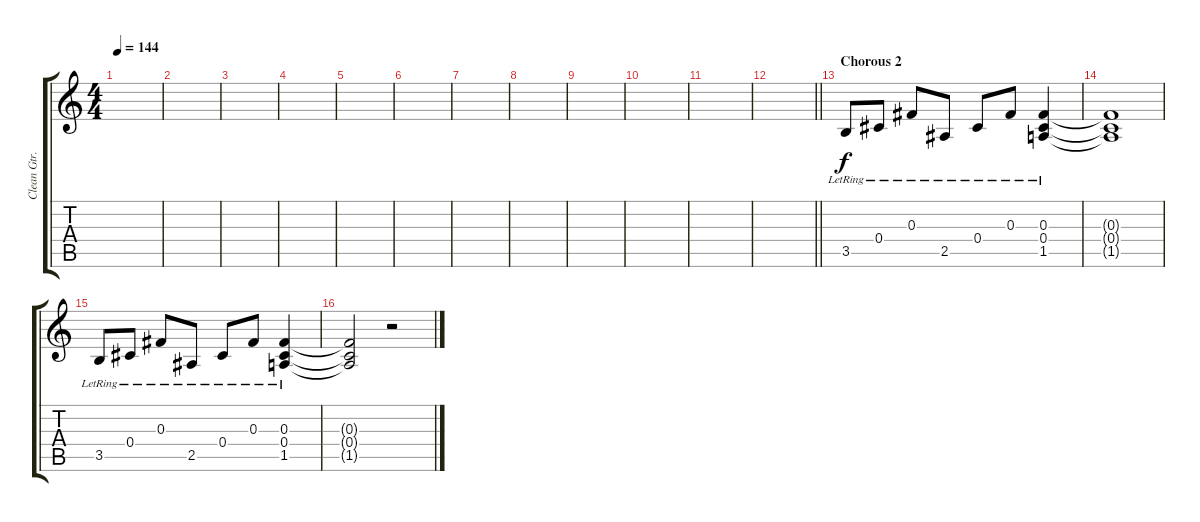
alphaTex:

\track ("Clean Gtr. 1" "Clean Gtr.") {instrument electricguitarclean}
\staff {score tabs}
\tuning (Eb4 Bb3 Gb3 Db3 Ab2 Db2) {hide}
\ts (4 4)
\tempo 144
\clef g2
\ks c
|
|
|
|
|
|
|
|
|
|
|
\barLineRight lightlight
|
\section ("" "Chorous 2")
3.5{lr}.8 0.4{lr}.8 0.3{lr}.8 2.5{lr}.8 0.4{lr}.8 0.3{lr}.8 (0.3{lr} 0.4{lr} 1.5{lr}).4 |
(0.3{t} 0.4{t} 1.5{t}).1 |
3.5{lr}.8 0.4{lr}.8 0.3{lr}.8 2.5{lr}.8 0.4{lr}.8 0.3{lr}.8 (0.3{lr} 0.4{lr} 1.5{lr}).4 |
(0.3{t} 0.4{t} 1.5{t}).2 r.2
